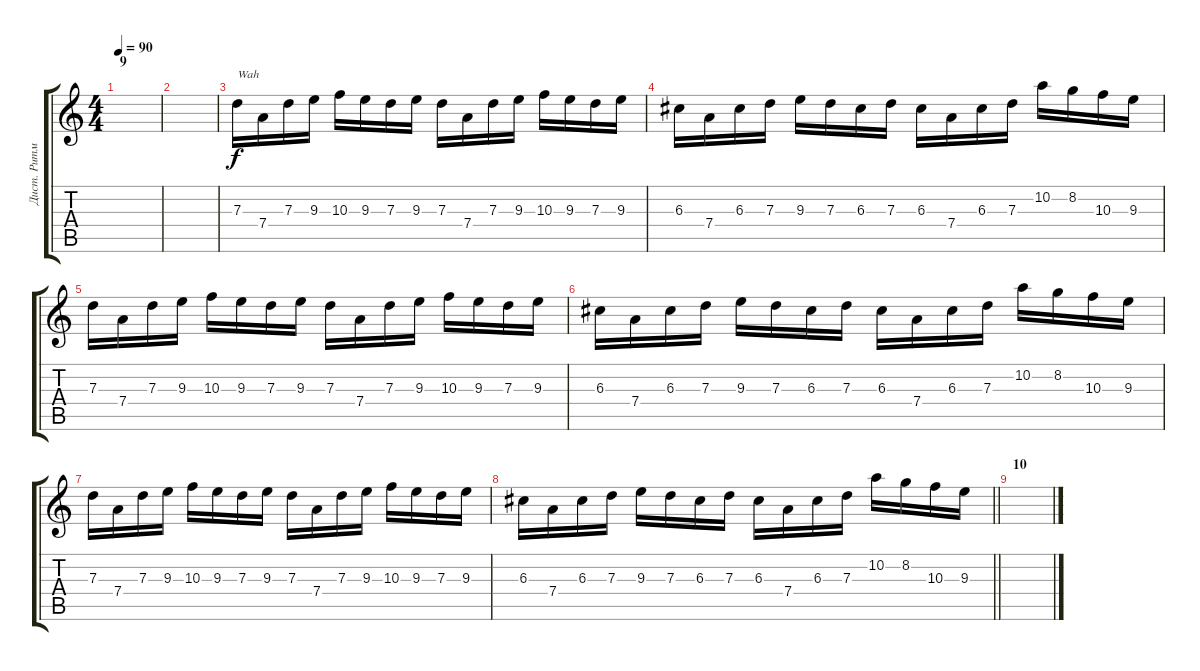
\track ("Дист. Ритм" "Дист. Ритм") {instrument distortionguitar}
\staff {score tabs}
\tuning (E4 B3 G3 D3 A2 D2) {hide}
\ts (4 4)
\section ("" "9")
\tempo 90
\clef g2
\ks c
|
|
7.3.16{txt "Wah"} 7.4.16 7.3.16 9.3.16 10.3.16 9.3.16 7.3.16 9.3.16 7.3.16 7.4.16 7.3.16 9.3.16 10.3.16 9.3.16 7.3.16 9.3.16 |
6.3.16 7.4.16 6.3.16 7.3.16 9.3.16 7.3.16 6.3.16 7.3.16 6.3.16 7.4.16 6.3.16 7.3.16 10.2.16 8.2.16 10.3.16 9.3.16 |
7.3.16 7.4.16 7.3.16 9.3.16 10.3.16 9.3.16 7.3.16 9.3.16 7.3.16 7.4.16 7.3.16 9.3.16 10.3.16 9.3.16 7.3.16 9.3.16 |
6.3.16 7.4.16 6.3.16 7.3.16 9.3.16 7.3.16 6.3.16 7.3.16 6.3.16 7.4.16 6.3.16 7.3.16 10.2.16 8.2.16 10.3.16 9.3.16 |
7.3.16 7.4.16 7.3.16 9.3.16 10.3.16 9.3.16 7.3.16 9.3.16 7.3.16 7.4.16 7.3.16 9.3.16 10.3.16 9.3.16 7.3.16 9.3.16 |
\barLineRight lightlight
6.3.16 7.4.16 6.3.16 7.3.16 9.3.16 7.3.16 6.3.16 7.3.16 6.3.16 7.4.16 6.3.16 7.3.16 10.2.16 8.2.16 10.3.16 9.3.16 |
\section ("" "10")
